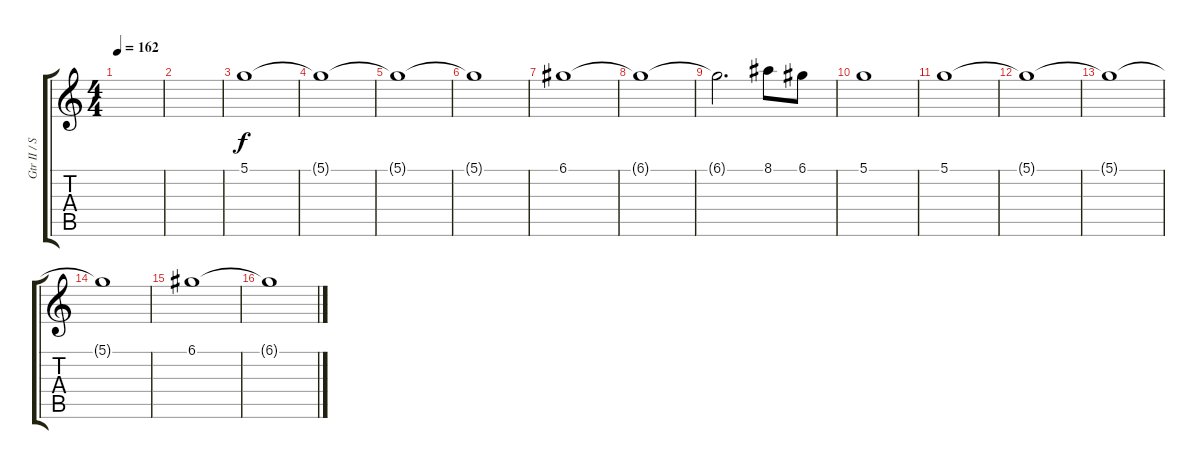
\track ("Gtr II / Strings" "Gtr II / S") {instrument distortionguitar}
\staff {score tabs}
\tuning (D4 A3 F3 C3 G2 C2) {hide}
\ts (4 4)
\tempo 162
\clef g2
\ks c
|
|
5.1.1{instrument synthstrings1} |
5.1{t}.1 |
5.1{t}.1 |
5.1{t}.1 |
6.1.1 |
6.1{t}.1 |
6.1{t}.2{d} 8.1.8 6.1.8 |
5.1.1 |
5.1.1 |
5.1{t}.1 |
5.1{t}.1 |
5.1{t}.1 |
6.1.1 |
6.1{t}.1
